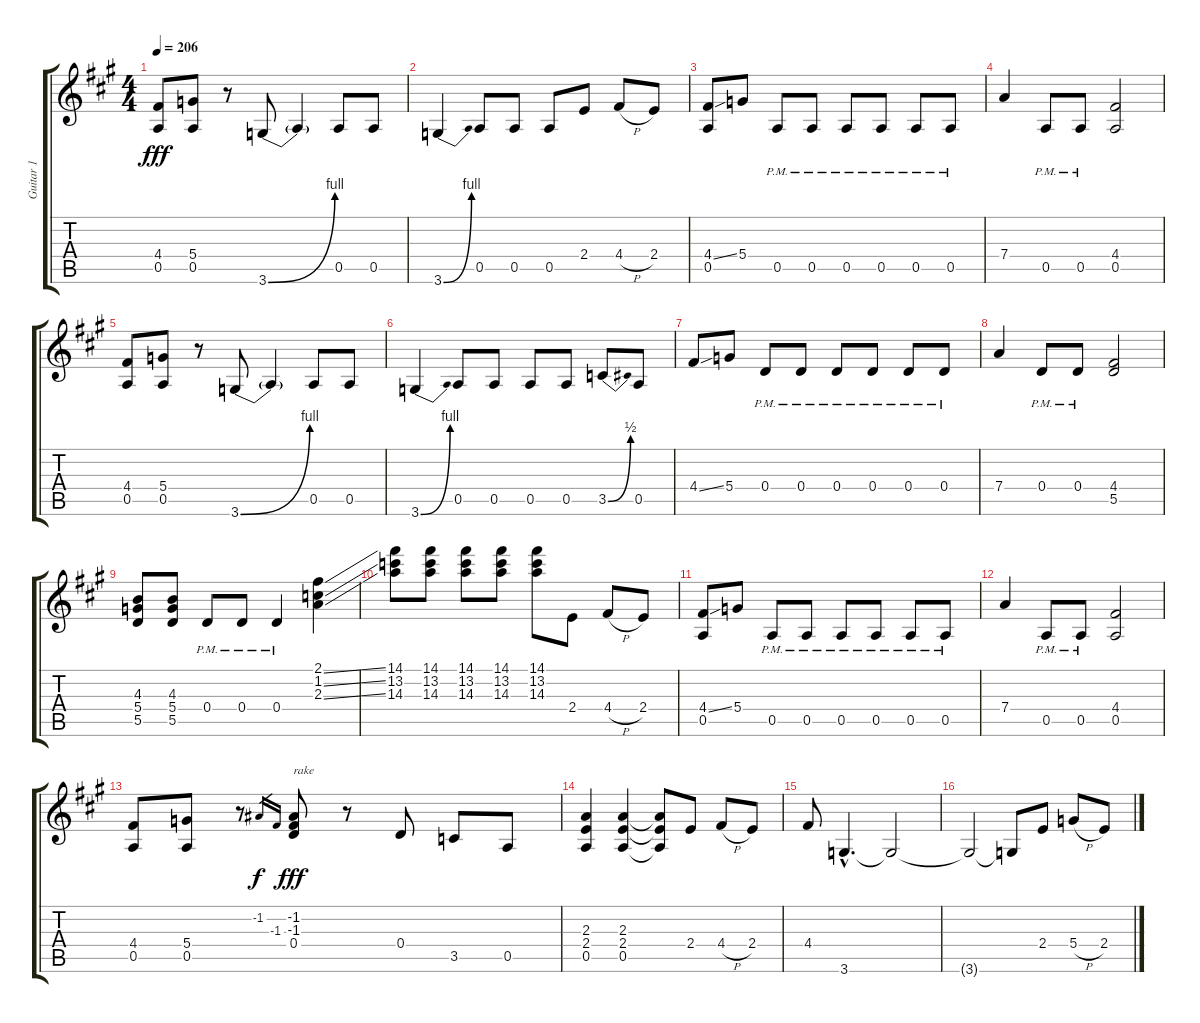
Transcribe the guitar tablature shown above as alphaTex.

\track ("Guitar 1" "Guitar 1") {instrument distortionguitar}
\staff {score tabs}
\tuning (E4 B3 G3 D3 A2 E2) {hide}
\ts (4 4)
\tempo 206
\clef g2
\ks a
(4.4 0.5).8{dy fff} (5.4 0.5).8 r.8 3.6{be (bend 0 0 60 4)}.8 3.6{t}.4 0.5.8 0.5.8 |
3.6{be (bend 0 0 60 4)}.4 0.5.8 0.5.8 0.5.8 2.4.8 4.4{h}.8 2.4.8 |
(4.4{ss} 0.5).8 5.4.8 0.5{pm}.8 0.5{pm}.8 0.5{pm}.8 0.5{pm}.8 0.5{pm}.8 0.5{pm}.8 |
7.4.4 0.5{pm}.8 0.5{pm}.8 (4.4 0.5).2 |
(4.4 0.5).8 (5.4 0.5).8 r.8 3.6{be (bend 0 0 60 4)}.8 3.6{t}.4 0.5.8 0.5.8 |
3.6{be (bend 0 0 60 4)}.4 0.5.8 0.5.8 0.5.8 0.5.8 3.5{be (bend 0 0 60 2)}.8 0.5.8 |
4.4{ss}.8 5.4.8 0.4{pm}.8 0.4{pm}.8 0.4{pm}.8 0.4{pm}.8 0.4{pm}.8 0.4{pm}.8 |
7.4.4 0.4{pm}.8 0.4{pm}.8 (4.4 5.5).2 |
(4.3 5.4 5.5).8 (4.3 5.4 5.5).8 0.4{pm}.8 0.4{pm}.8 0.4{pm}.4 (2.1{ss} 1.2{ss} 2.3{ss}).4 |
(14.1 13.2 14.3).8 (14.1 13.2 14.3).8 (14.1 13.2 14.3).8 (14.1 13.2 14.3).8 (14.1 13.2 14.3).8 2.4.8 4.4{h}.8 2.4.8 |
(4.4{ss} 0.5).8 5.4.8 0.5{pm}.8 0.5{pm}.8 0.5{pm}.8 0.5{pm}.8 0.5{pm}.8 0.5{pm}.8 |
7.4.4 0.5{pm}.8 0.5{pm}.8 (4.4 0.5).2 |
(4.4 0.5).8 (5.4 0.5).8 r.8 -1.2.16{gr dy f} -1.3.16{gr} (-1.2 -1.3 0.4).8{txt "rake" dy fff} r.8 0.4.8 3.5.8 0.5.8 |
(2.3 2.4 0.5).4 (2.3 2.4 0.5).4 (2.3{t} 2.4{t} 0.5{t}).8 2.4.8 4.4{h}.8 2.4.8 |
4.4.8 3.6{hac}.4{d} 3.6{t}.2 |
3.6{t}.2 3.6{t}.8 2.4.8 5.4{h}.8 2.4.8
